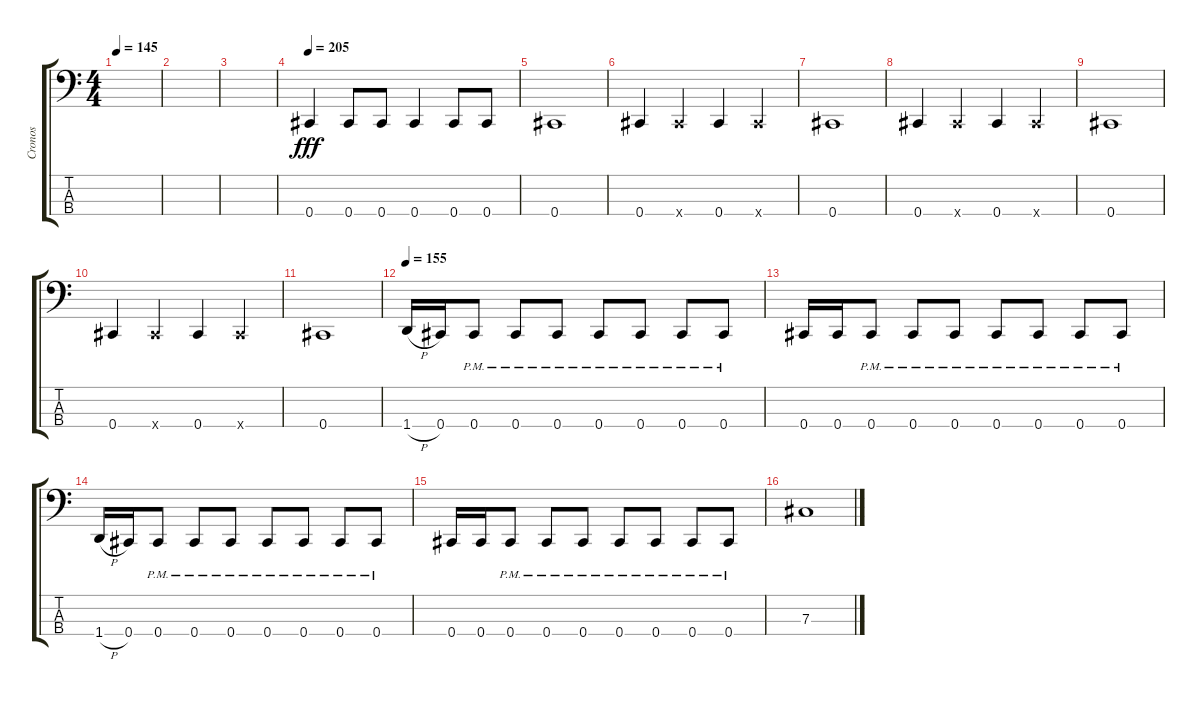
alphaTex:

\track ("Cronos" "Cronos") {instrument electricbassfinger}
\staff {score tabs}
\tuning (E2 B1 Gb1 Db1) {hide}
\ts (4 4)
\tempo 145
\clef f4
\ks c
|
|
|
\tempo 205
0.4.4{dy fff instrument electricbasspick} 0.4.8 0.4.8 0.4.4 0.4.8 0.4.8 |
0.4.1 |
0.4.4 0.4{x}.4 0.4.4 0.4{x}.4 |
0.4.1 |
0.4.4 0.4{x}.4 0.4.4 0.4{x}.4 |
0.4.1 |
0.4.4 0.4{x}.4 0.4.4 0.4{x}.4 |
0.4.1 |
\tempo 155
1.4{h}.16 0.4.16 0.4{pm}.8 0.4{pm}.8 0.4{pm}.8 0.4{pm}.8 0.4{pm}.8 0.4{pm}.8 0.4{pm}.8 |
0.4.16 0.4.16 0.4{pm}.8 0.4{pm}.8 0.4{pm}.8 0.4{pm}.8 0.4{pm}.8 0.4{pm}.8 0.4{pm}.8 |
1.4{h}.16 0.4.16 0.4{pm}.8 0.4{pm}.8 0.4{pm}.8 0.4{pm}.8 0.4{pm}.8 0.4{pm}.8 0.4{pm}.8 |
0.4.16 0.4.16 0.4{pm}.8 0.4{pm}.8 0.4{pm}.8 0.4{pm}.8 0.4{pm}.8 0.4{pm}.8 0.4{pm}.8 |
7.3.1
